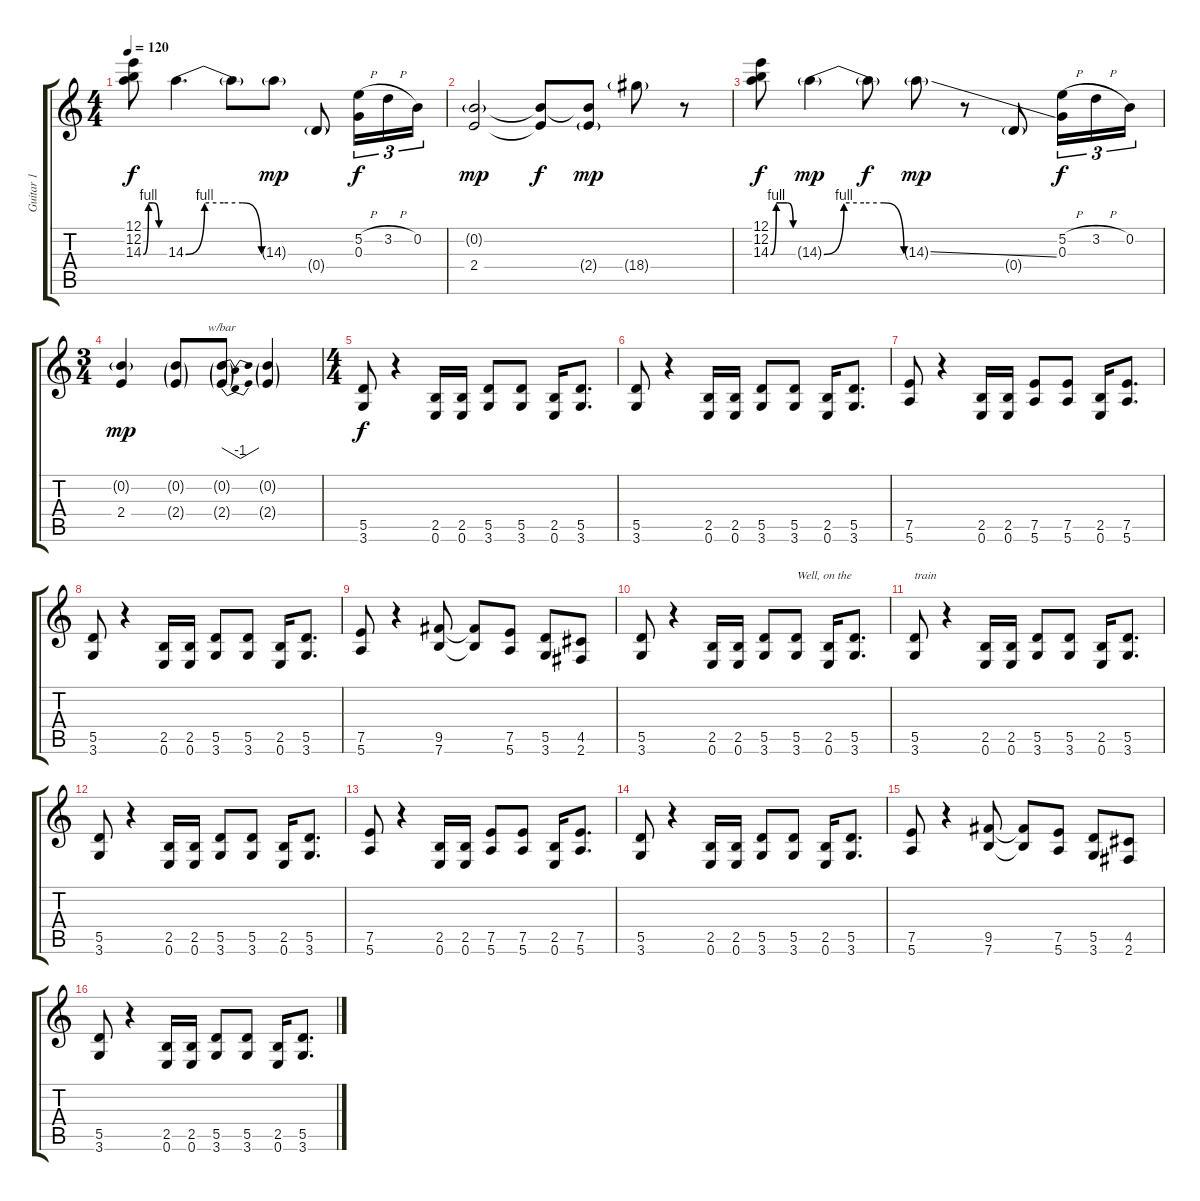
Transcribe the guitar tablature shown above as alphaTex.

\track ("Guitar 1" "Guitar 1") {instrument overdrivenguitar}
\staff {score tabs}
\tuning (E4 B3 G3 D3 A2 E2) {hide}
\ts (4 4)
\tempo 120
\clef g2
\ks c
(12.1 12.2 14.3{be (custom 0 0 15 4 30 4 45 0 60 0)}).8{dy f instrument overdrivenguitar} 14.3{be (custom 0 0 15 4 30 4 45 4 60 0)}.4{d} 14.3{t}.8 14.3{g}.8{dy mp} 0.4{g}.8 (5.2{h} 0.3).16{tu (3 2) dy f} 3.2{h}.16{tu (3 2)} 0.2.16{tu (3 2)} |
(0.2{g} 2.4).2{dy mp} (0.2{t} 2.4{t}).8{dy f} (0.2{t} 2.4{g}).8{dy mp} 18.4{g}.8 r.8 |
(12.1 12.2 14.3{be (custom 0 0 15 4 30 4 45 4 60 0)}).8{dy f} 14.3{be (custom 0 0 15 4 30 4 45 4 60 0) g}.4{dy mp} 14.3{t}.8{dy f} 14.3{ss g}.8{dy mp} r.8 0.4{g}.8 (5.2{h} 0.3).16{tu (3 2) dy f} 3.2{h}.16{tu (3 2)} 0.2.16{tu (3 2)} |
\ts (3 4)
(0.2{g} 2.4).4{dy mp} (0.2{g} 2.4{g}).8 (0.2{g} 2.4{g}).8{tbe (dip default 0 0 30 -4 60 0)} (0.2{g} 2.4{g}).4 |
\ts (4 4)
(5.5 3.6).8{dy f} r.4 (2.5 0.6).16 (2.5 0.6).16 (5.5 3.6).8 (5.5 3.6).8 (2.5 0.6).16 (5.5 3.6).8{d} |
(5.5 3.6).8 r.4 (2.5 0.6).16 (2.5 0.6).16 (5.5 3.6).8 (5.5 3.6).8 (2.5 0.6).16 (5.5 3.6).8{d} |
(7.5 5.6).8 r.4 (2.5 0.6).16 (2.5 0.6).16 (7.5 5.6).8 (7.5 5.6).8 (2.5 0.6).16 (7.5 5.6).8{d} |
(5.5 3.6).8 r.4 (2.5 0.6).16 (2.5 0.6).16 (5.5 3.6).8 (5.5 3.6).8 (2.5 0.6).16 (5.5 3.6).8{d} |
(7.5 5.6).8 r.4 (9.5 7.6).8 (9.5{t} 7.6{t}).8 (7.5 5.6).8 (5.5 3.6).8 (4.5 2.6).8 |
(5.5 3.6).8 r.4 (2.5 0.6).16 (2.5 0.6).16 (5.5 3.6).8 (5.5 3.6).8{txt "Well, on the"} (2.5 0.6).16 (5.5 3.6).8{d} |
(5.5 3.6).8{txt "train"} r.4 (2.5 0.6).16 (2.5 0.6).16 (5.5 3.6).8 (5.5 3.6).8 (2.5 0.6).16 (5.5 3.6).8{d} |
(5.5 3.6).8 r.4 (2.5 0.6).16 (2.5 0.6).16 (5.5 3.6).8 (5.5 3.6).8 (2.5 0.6).16 (5.5 3.6).8{d} |
(7.5 5.6).8 r.4 (2.5 0.6).16 (2.5 0.6).16 (7.5 5.6).8 (7.5 5.6).8 (2.5 0.6).16 (7.5 5.6).8{d} |
(5.5 3.6).8 r.4 (2.5 0.6).16 (2.5 0.6).16 (5.5 3.6).8 (5.5 3.6).8 (2.5 0.6).16 (5.5 3.6).8{d} |
(7.5 5.6).8 r.4 (9.5 7.6).8 (9.5{t} 7.6{t}).8 (7.5 5.6).8 (5.5 3.6).8 (4.5 2.6).8 |
(5.5 3.6).8 r.4 (2.5 0.6).16 (2.5 0.6).16 (5.5 3.6).8 (5.5 3.6).8 (2.5 0.6).16 (5.5 3.6).8{d}
